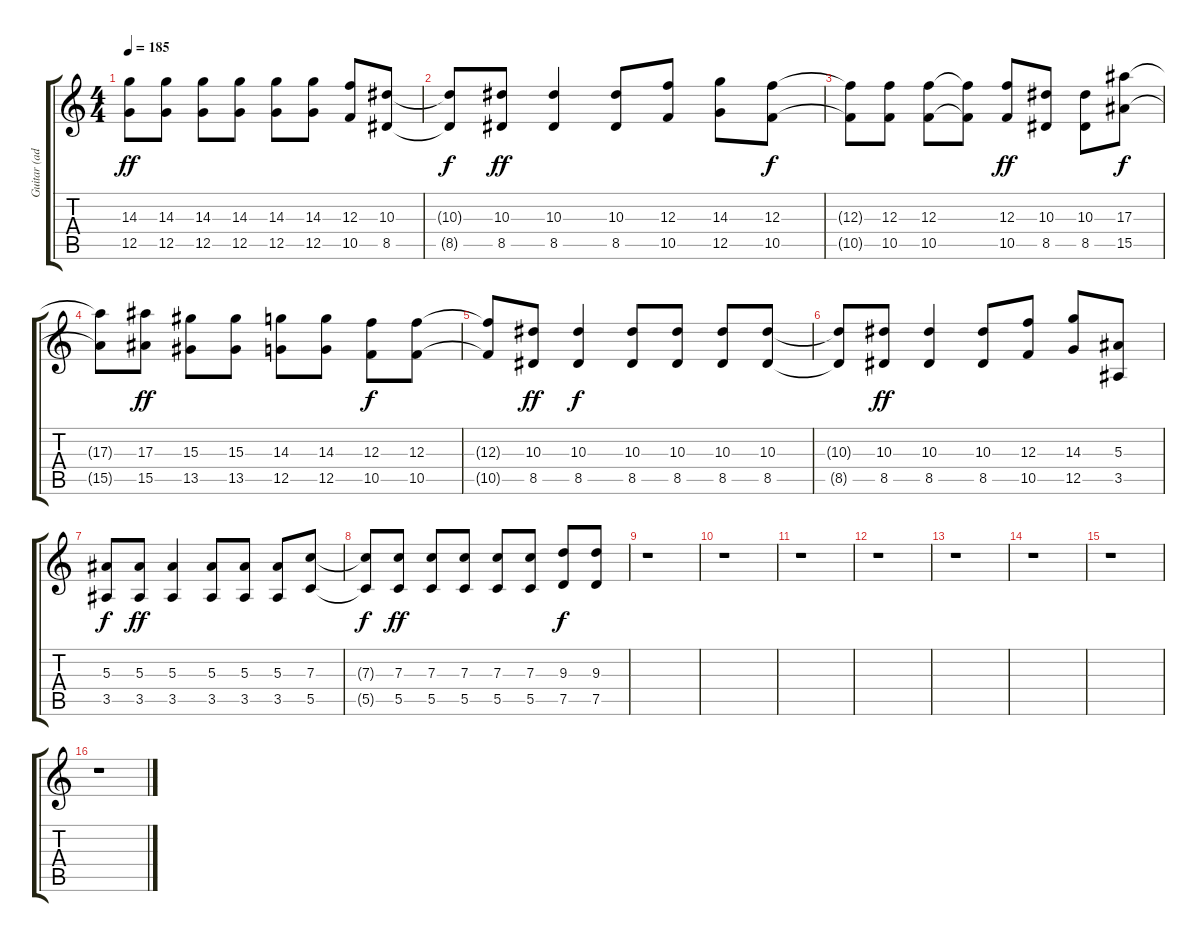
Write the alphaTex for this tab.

\track ("Guitar (additional guitars)" "Guitar (ad") {instrument distortionguitar}
\staff {score tabs}
\tuning (D4 A3 F3 C3 G2 C2) {hide}
\ts (4 4)
\tempo 185
\clef g2
\ks c
(14.3 12.5).8{dy ff} (14.3 12.5).8 (14.3 12.5).8 (14.3 12.5).8 (14.3 12.5).8 (14.3 12.5).8 (12.3 10.5).8 (10.3 8.5).8 |
(10.3{t} 8.5{t}).8{dy f} (10.3 8.5).8{dy ff} (10.3 8.5).4 (10.3 8.5).8 (12.3 10.5).8 (14.3 12.5).8 (12.3 10.5).8{dy f} |
(12.3{t} 10.5{t}).8 (12.3 10.5).8 (12.3 10.5).8 (12.3{t} 10.5{t}).8 (12.3 10.5).8{dy ff} (10.3 8.5).8 (10.3 8.5).8 (17.3 15.5).8{dy f} |
(17.3{t} 15.5{t}).8 (17.3 15.5).8{dy ff} (15.3 13.5).8 (15.3 13.5).8 (14.3 12.5).8 (14.3 12.5).8 (12.3 10.5).8{dy f} (12.3 10.5).8 |
(12.3{t} 10.5{t}).8 (10.3 8.5).8{dy ff} (10.3 8.5).4{dy f} (10.3 8.5).8 (10.3 8.5).8 (10.3 8.5).8 (10.3 8.5).8 |
(10.3{t} 8.5{t}).8 (10.3 8.5).8{dy ff} (10.3 8.5).4 (10.3 8.5).8 (12.3 10.5).8 (14.3 12.5).8 (5.3 3.5).8 |
(5.3 3.5).8{dy f} (5.3 3.5).8{dy ff} (5.3 3.5).4 (5.3 3.5).8 (5.3 3.5).8 (5.3 3.5).8 (7.3 5.5).8 |
(7.3{t} 5.5{t}).8{dy f} (7.3 5.5).8{dy ff} (7.3 5.5).8 (7.3 5.5).8 (7.3 5.5).8 (7.3 5.5).8 (9.3 7.5).8{dy f} (9.3 7.5).8 |
r.1 |
r.1 |
r.1 |
r.1 |
r.1 |
r.1 |
r.1 |
r.1
